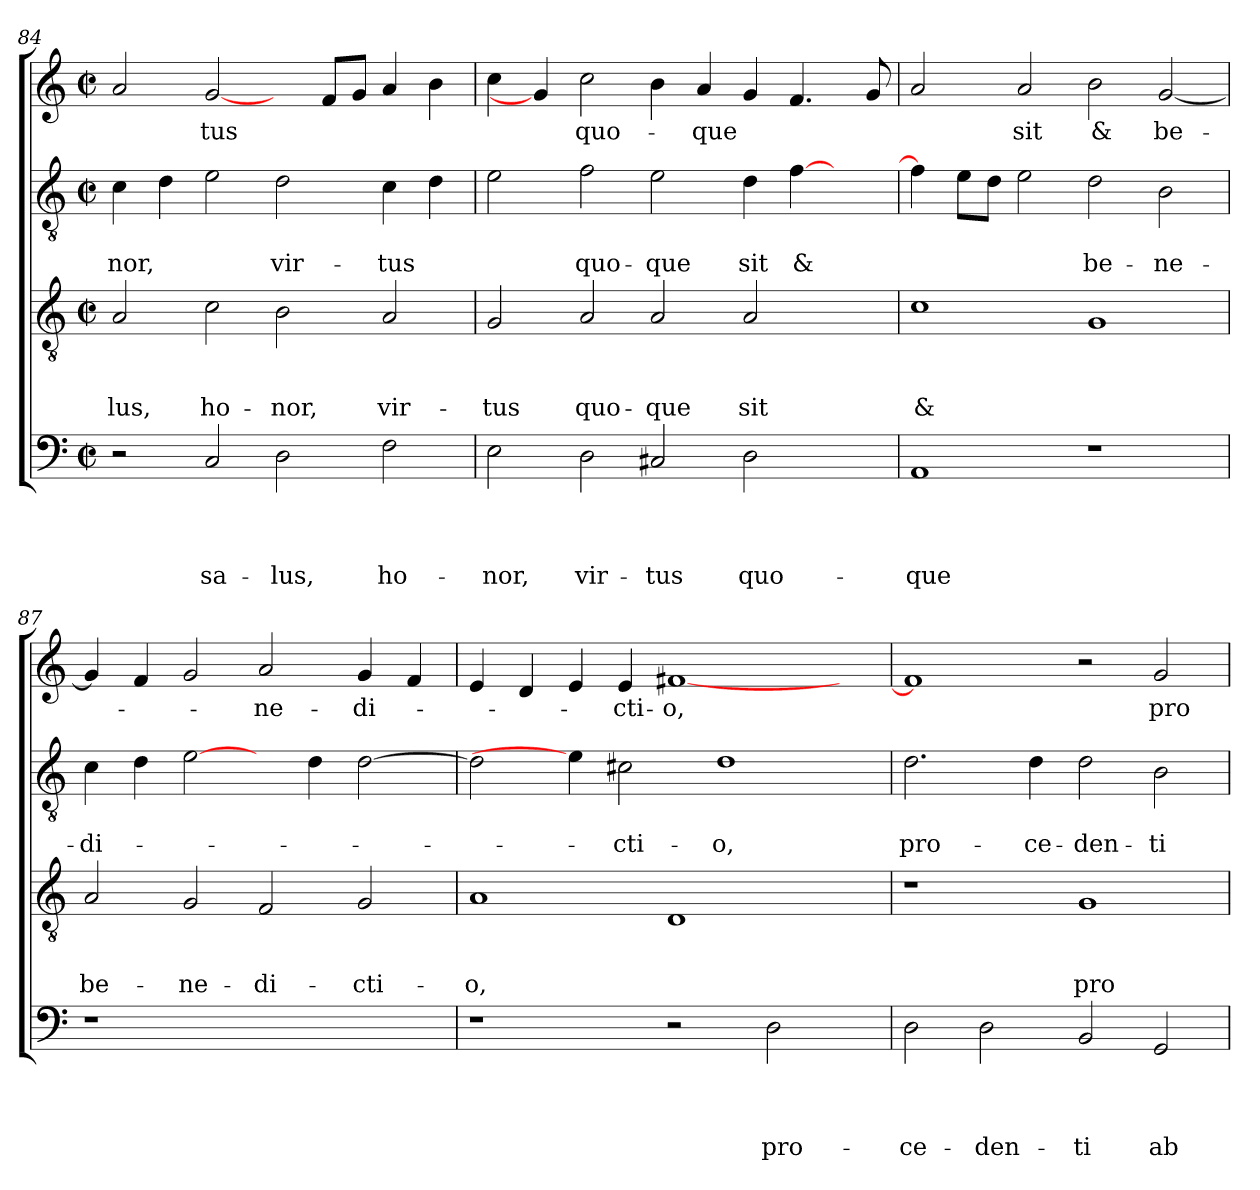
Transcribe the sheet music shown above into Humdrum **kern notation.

**kern	**text	**text	**text	**text	**kern	**text	**text	**text	**kern	**text	**text	**kern	**text
*part4	*part4	*part4	*part4	*part4	*part3	*part3	*part3	*part3	*part2	*part2	*part2	*part1	*part1
*staff4	*staff4	*staff4	*staff4	*staff4	*staff3	*staff3	*staff3	*staff3	*staff2	*staff2	*staff2	*staff1	*staff1
!!LO:LB:g=z
*clefF4	*	*	*	*	*clefGv2	*	*	*	*clefGv2	*	*	*clefG2	*
*k[]	*	*	*	*	*k[]	*	*	*	*k[]	*	*	*k[]	*
*C:	*	*	*	*	*C:	*	*	*	*C:	*	*	*C:	*
*M2/2	*	*	*	*	*M2/2	*	*	*	*M2/2	*	*	*M2/2	*
*met(c|)	*	*	*	*	*met(c|)	*	*	*	*met(c|)	*	*	*met(c|)	*
=84	=84	=84	=84	=84	=84	=84	=84	=84	=84	=84	=84	=84	=84
!	!	!	!	!	!	!	!	!LO:LY:b	!	!	!LO:LY:b	!	!
2r	.	.	.	.	2A/	.	.	-lus,	4c\	.	-nor,	2a/	.
.	.	.	.	.	.	.	.	.	4d\	.	.	.	.
!	!	!	!	!LO:LY:b	!	!	!	!LO:LY:b	!	!	!	!	!LO:LY:b
2C/	.	.	.	sa-	2c\	.	.	ho-	2e\	.	.	[2g/	-tus
!	!	!	!	!LO:LY:b	!	!	!	!LO:LY:b	!	!	!LO:LY:b	!	!
2D\	.	.	.	-lus,	2B\	.	.	-nor,	2d\	.	vir-	4ryy	.
.	.	.	.	.	.	.	.	.	.	.	.	8f/L	.
.	.	.	.	.	.	.	.	.	.	.	.	8g/J	.
!	!	!	!	!LO:LY:b	!	!	!	!LO:LY:b	!	!	!LO:LY:b	!	!
2F\	.	.	.	ho-	2A/	.	.	vir-	4c\	.	-tus	4a/	.
.	.	.	.	.	.	.	.	.	4d\	.	.	4b\	.
=85	=85	=85	=85	=85	=85	=85	=85	=85	=85	=85	=85	=85	=85
!	!	!	!	!LO:LY:b	!	!	!	!LO:LY:b	!	!	!	!	!
2E\	.	.	.	-nor,	2G/	.	.	-tus	2e\	.	.	4cc\	.
.	.	.	.	.	.	.	.	.	.	.	.	4g/]	.
!	!	!	!	!LO:LY:b	!	!	!	!LO:LY:b	!	!	!LO:LY:b	!	!LO:LY:b
2D\	.	.	.	vir-	2A/	.	.	quo-	2f\	.	quo-	2cc\	quo-
!	!	!	!	!LO:LY:b	!	!	!	!LO:LY:b	!	!	!LO:LY:b	!	!
2C#X/	.	.	.	-tus	2A/	.	.	-que	2e\	.	-que	4b\	.
!	!	!	!	!	!	!	!	!	!	!	!	!	!LO:LY:b
.	.	.	.	.	.	.	.	.	.	.	.	4a/	-que
!	!	!	!	!LO:LY:b	!	!	!	!LO:LY:b	!	!	!LO:LY:b	!	!
2D\	.	.	.	quo-	2A/	.	.	sit	4d\	.	sit	4g/	.
!	!	!	!	!	!	!	!	!	!	!	!LO:LY:b	!	!
.	.	.	.	.	.	.	.	.	[4f\	.	&	4.f/	.
4ryy	.	.	.	.	4ryy	.	.	.	4ryy	.	.	.	.
.	.	.	.	.	.	.	.	.	.	.	.	8g/	.
=86	=86	=86	=86	=86	=86	=86	=86	=86	=86	=86	=86	=86	=86
!	!	!	!	!LO:LY:b	!	!	!	!LO:LY:b	!	!	!	!	!
1AA	.	.	.	-que	1c	.	.	&	4f\]	.	.	2a/	.
.	.	.	.	.	.	.	.	.	8e\L	.	.	.	.
.	.	.	.	.	.	.	.	.	8d\J	.	.	.	.
!	!	!	!	!	!	!	!	!	!	!	!	!	!LO:LY:b
.	.	.	.	.	.	.	.	.	2e\	.	.	2a/	sit
!	!	!	!	!	!	!	!	!	!	!	!LO:LY:b	!	!LO:LY:b
1r	.	.	.	.	1G	.	.	.	2d\	.	be-	2b\	&
!	!	!	!	!	!	!	!	!	!	!	!LO:LY:b	!	!LO:LY:b
.	.	.	.	.	.	.	.	.	2B\	.	-ne-	[2g/	be-
=87	=87	=87	=87	=87	=87	=87	=87	=87	=87	=87	=87	=87	=87
!	!	!	!	!	!	!	!	!LO:LY:b	!	!	!LO:LY:b	!	!
1r	.	.	.	.	2A/	.	.	be-	4c\	.	-di-	4g/]	.
.	.	.	.	.	.	.	.	.	4d\	.	.	4f/	.
!	!	!	!	!	!	!	!	!LO:LY:b	!	!	!	!	!
.	.	.	.	.	2G/	.	.	-ne-	[2e\	.	.	2g/	.
!	!	!	!	!	!	!	!	!LO:LY:b	!	!	!	!	!LO:LY:b
1ryy	.	.	.	.	2F/	.	.	-di-	4ryy	.	.	2a/	-ne-
.	.	.	.	.	.	.	.	.	4d\	.	.	.	.
!	!	!	!	!	!	!	!	!LO:LY:b	!	!	!	!	!LO:LY:b
.	.	.	.	.	2G/	.	.	-cti-	[2d\	.	.	4g/	-di-
.	.	.	.	.	.	.	.	.	.	.	.	4f/	.
!!LO:PB:g=z
=88	=88	=88	=88	=88	=88	=88	=88	=88	=88	=88	=88	=88	=88
!	!	!	!	!	!	!	!	!LO:LY:b	!	!	!	!	!
1r	.	.	.	.	1A	.	.	-o,	2d\]	.	.	4e/	.
.	.	.	.	.	.	.	.	.	.	.	.	4d/	.
.	.	.	.	.	.	.	.	.	4e\]	.	.	4e/	.
!	!	!	!	!	!	!	!	!	!	!	!LO:LY:b	!	!LO:LY:b
.	.	.	.	.	.	.	.	.	2c#\	.	-cti-	4e/	-cti-
!	!	!	!	!	!	!	!	!	!	!	!	!	!LO:LY:b
2r	.	.	.	.	1D	.	.	.	.	.	.	[1f#X	-o,
!	!	!	!	!	!	!	!	!	!	!	!LO:LY:b	!	!
.	.	.	.	.	.	.	.	.	1d	.	-o,	.	.
!	!	!	!	!LO:LY:b	!	!	!	!	!	!	!	!	!
2D\	.	.	.	pro-	.	.	.	.	.	.	.	.	.
4ryy	.	.	.	.	4ryy	.	.	.	.	.	.	4ryy	.
=89	=89	=89	=89	=89	=89	=89	=89	=89	=89	=89	=89	=89	=89
!	!	!	!	!LO:LY:b	!	!	!	!	!	!	!LO:LY:b	!	!
2D\	.	.	.	-ce-	1r	.	.	.	2.d\	.	pro-	1f#]	.
!	!	!	!	!LO:LY:b	!	!	!	!	!	!	!	!	!
2D\	.	.	.	-den-	.	.	.	.	.	.	.	.	.
!	!	!	!	!	!	!	!	!	!	!	!LO:LY:b	!	!
.	.	.	.	.	.	.	.	.	4d\	.	-ce-	.	.
!	!	!	!	!LO:LY:b	!	!	!	!LO:LY:b	!	!	!LO:LY:b	!	!
2BB/	.	.	.	-ti	1G	.	.	pro-	2d\	.	-den-	2r	.
!	!	!	!	!LO:LY:b	!	!	!	!	!	!	!LO:LY:b	!	!LO:LY:b
2GG/	.	.	.	ab	.	.	.	.	2B\	.	-ti	2g/	pro-
=	=	=	=	=	=	=	=	=	=	=	=	=	=
*-	*-	*-	*-	*-	*-	*-	*-	*-	*-	*-	*-	*-	*-
